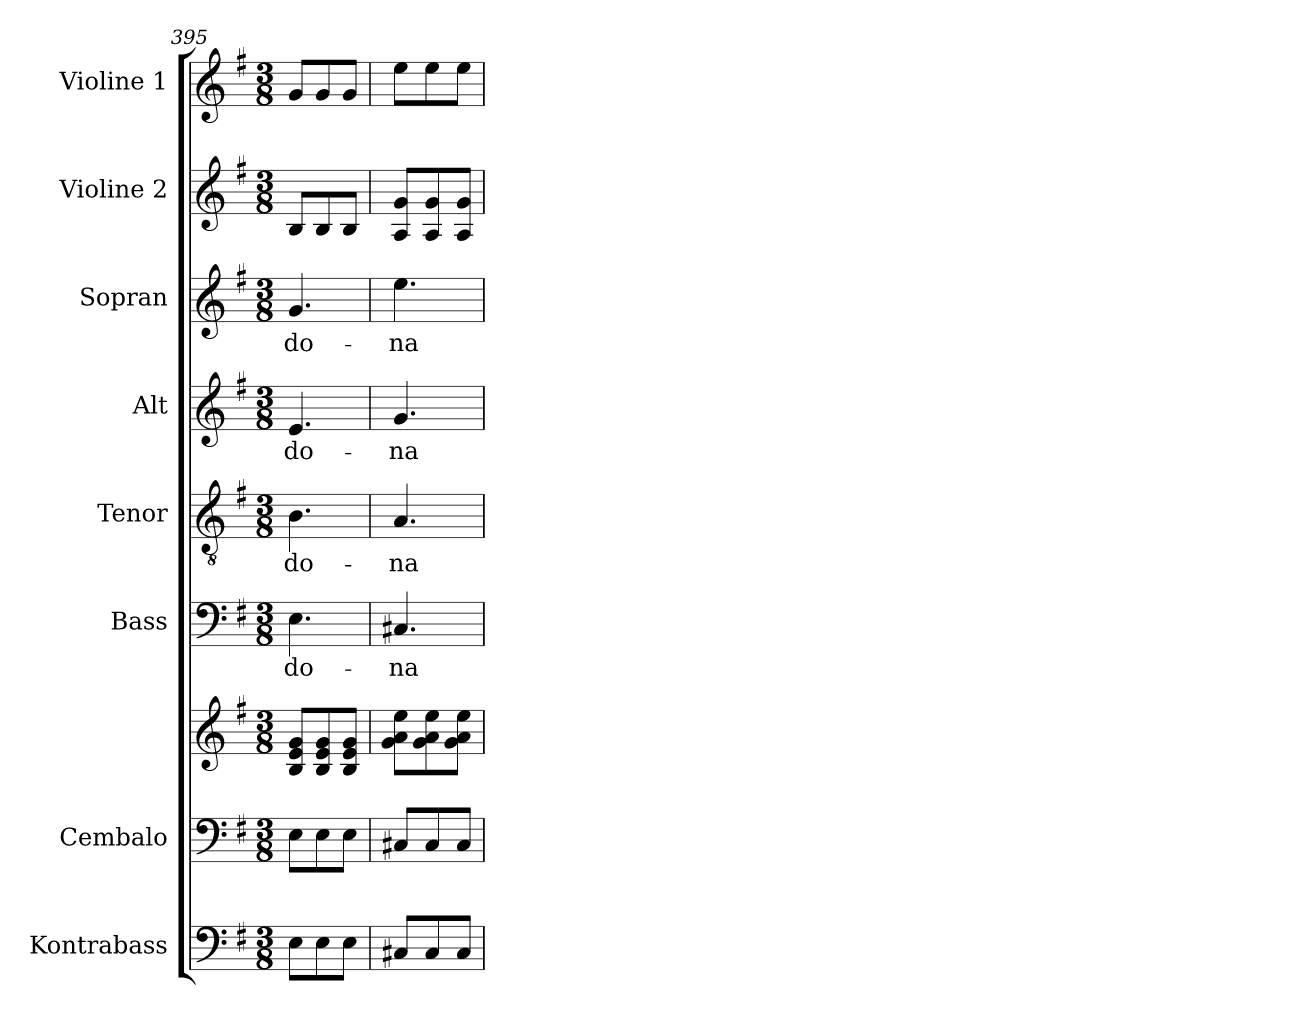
**kern	**kern	**kern	**kern	**text	**kern	**text	**kern	**text	**kern	**text	**kern	**kern
*part8	*part7	*part7	*part6	*part6	*part5	*part5	*part4	*part4	*part3	*part3	*part2	*part1
*staff9	*staff8	*staff7	*staff6	*staff6	*staff5	*staff5	*staff4	*staff4	*staff3	*staff3	*staff2	*staff1
*I"Kontrabass	*I"Cembalo	*	*I"Bass	*	*I"Tenor	*	*I"Alt	*	*I"Sopran	*	*I"Violine 2	*I"Violine 1
*I'Kb.	*I'Cemb.	*	*I'B.	*	*I'T.	*	*I'A.	*	*I'S.	*	*I'Vl. 2	*I'Vl. 1
*clefF4	*clefF4	*clefG2	*clefF4	*	*clefGv2	*	*clefG2	*	*clefG2	*	*clefG2	*clefG2
*ITrd7c12	*	*	*	*	*	*	*	*	*	*	*	*
*k[f#]	*k[f#]	*k[f#]	*k[f#]	*	*k[f#]	*	*k[f#]	*	*k[f#]	*	*k[f#]	*k[f#]
*G:	*G:	*G:	*G:	*	*G:	*	*G:	*	*G:	*	*G:	*G:
*M3/8	*M3/8	*M3/8	*M3/8	*	*M3/8	*	*M3/8	*	*M3/8	*	*M3/8	*M3/8
=395	=395	=395	=395	=395	=395	=395	=395	=395	=395	=395	=395	=395
!	!	!	!	!LO:LY:b	!	!LO:LY:b	!	!LO:LY:b	!	!LO:LY:b	!	!
8EE\L	8E\L	8B/ 8e/ 8g/L	4.E\	do-	4.B\	do-	4.e/	do-	4.g/	do-	8B/L	8g/L
8EE\	8E\	8B/ 8e/ 8g/	.	.	.	.	.	.	.	.	8B/	8g/
8EE\J	8E\J	8B/ 8e/ 8g/J	.	.	.	.	.	.	.	.	8B/J	8g/J
=396	=396	=396	=396	=396	=396	=396	=396	=396	=396	=396	=396	=396
!	!	!	!	!LO:LY:b	!	!LO:LY:b	!	!LO:LY:b	!	!LO:LY:b	!	!
8CC#X/L	8C#X/L	8g\ 8a\ 8ee\L	4.C#X/	-na	4.A/	-na	4.g/	-na	4.ee\	-na	8A/ 8g/L	8ee\L
8CC#/	8C#/	8g\ 8a\ 8ee\	.	.	.	.	.	.	.	.	8A/ 8g/	8ee\
8CC#/J	8C#/J	8g\ 8a\ 8ee\J	.	.	.	.	.	.	.	.	8A/ 8g/J	8ee\J
=	=	=	=	=	=	=	=	=	=	=	=	=
*-	*-	*-	*-	*-	*-	*-	*-	*-	*-	*-	*-	*-
